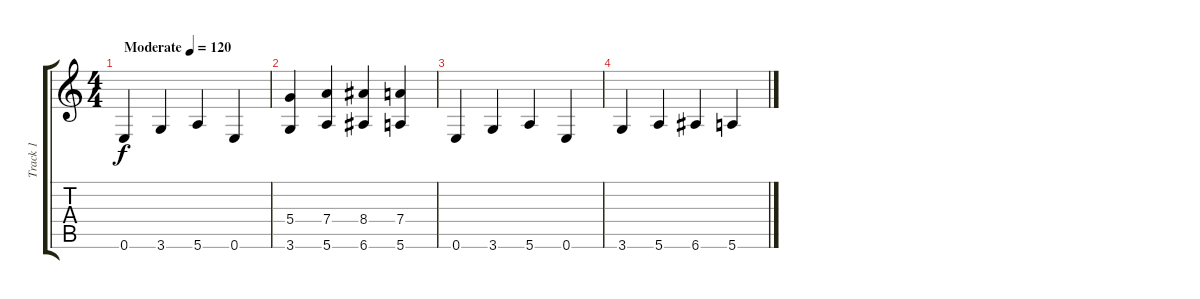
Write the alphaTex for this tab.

\track ("Track 1" "Track 1") {instrument acousticguitarsteel}
\staff {score tabs}
\tuning (E4 B3 G3 D3 A2 E2) {hide}
\ts (4 4)
\tempo (120 "Moderate")
\clef g2
\ks c
0.6.4{dy f instrument acousticguitarsteel} 3.6.4 5.6.4 0.6.4 |
(5.4 3.6).4 (7.4 5.6).4 (8.4 6.6).4 (7.4 5.6).4 |
0.6.4 3.6.4 5.6.4 0.6.4 |
3.6.4 5.6.4 6.6.4 5.6.4
